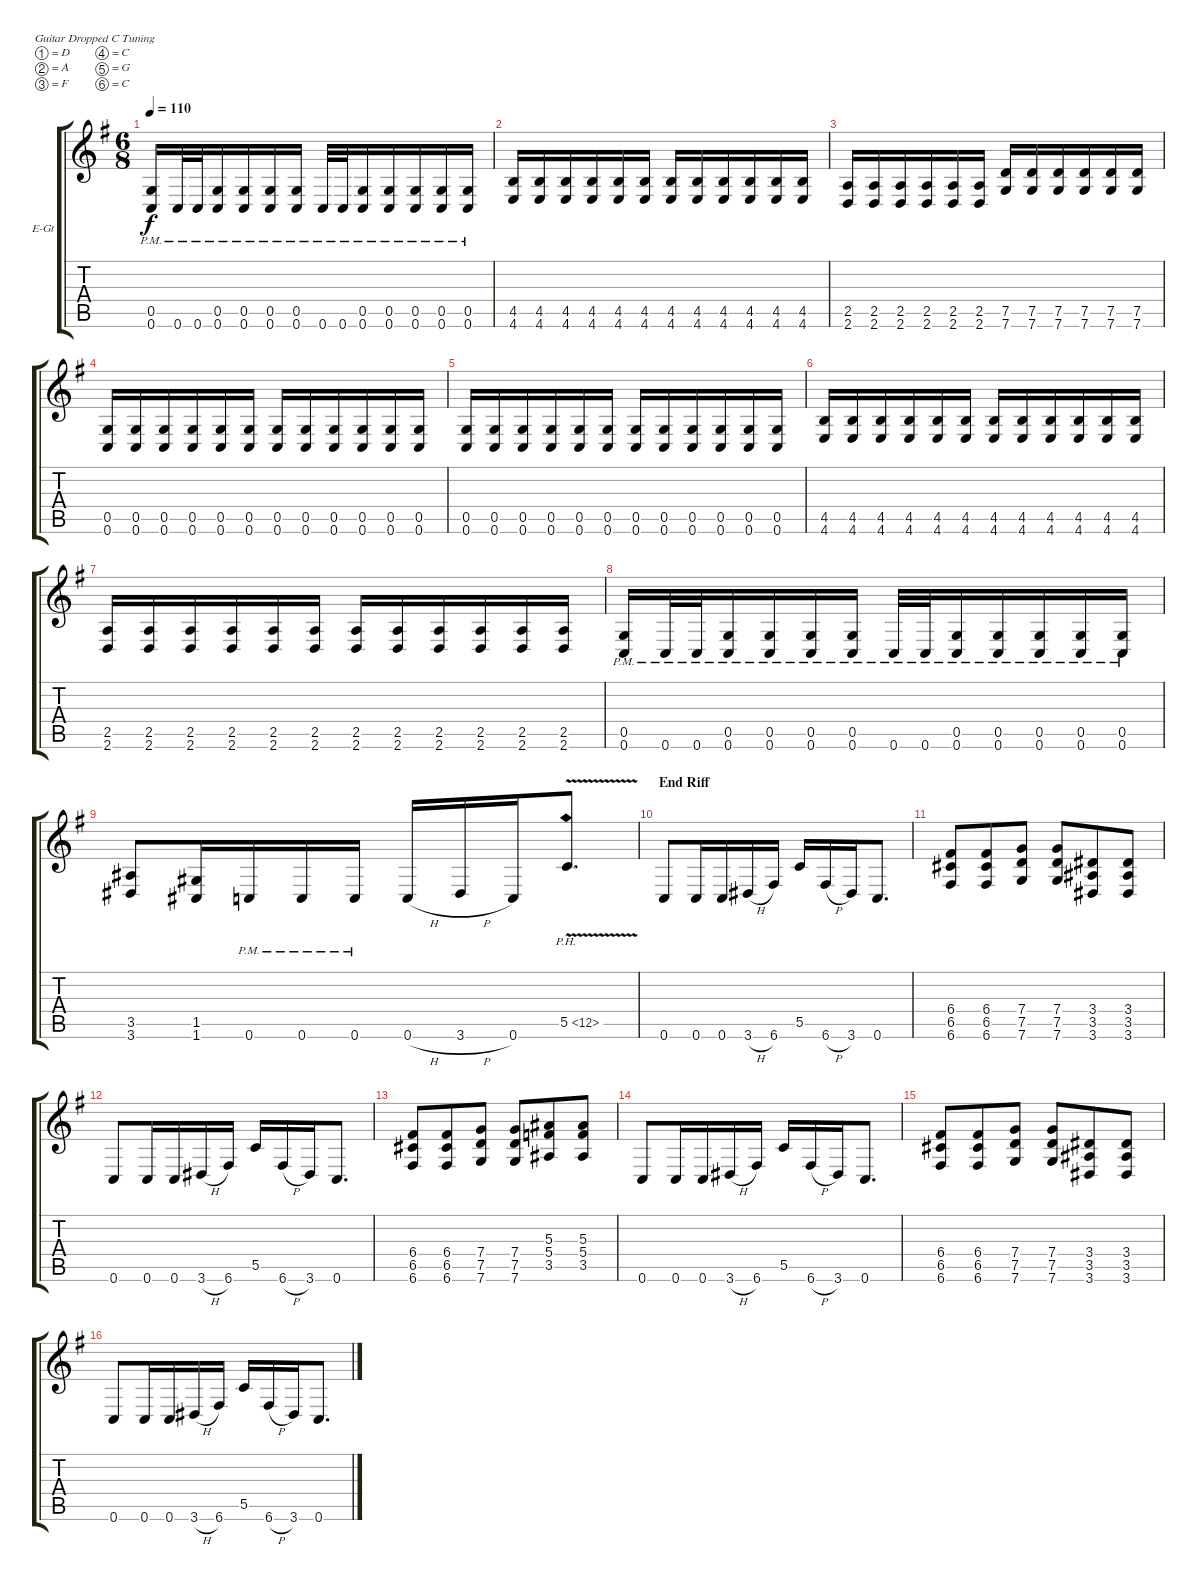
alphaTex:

\bracketExtendMode groupsimilarinstruments
\firstSystemTrackNameOrientation horizontal
\otherSystemsTrackNameOrientation horizontal
\track ("Electric Guitar 1" "E-Gt") {instrument distortionguitar}
\staff {score tabs}
\tuning (D4 A3 F3 C3 G2 C2)
\ts (6 8)
\tempo 110
\clef g2
\ks eminor
(0.6{pm} 0.5{pm}).16{dy f} 0.6{pm}.32 0.6{pm}.32 (0.6{pm} 0.5{pm}).16 (0.6{pm} 0.5{pm}).16 (0.6{pm} 0.5{pm}).16 (0.6{pm} 0.5{pm}).16 0.6{pm}.32 0.6{pm}.32 (0.6{pm} 0.5{pm}).16 (0.6{pm} 0.5{pm}).16 (0.6{pm} 0.5{pm}).16 (0.6{pm} 0.5{pm}).16 (0.6{pm} 0.5{pm}).16 |
(4.6 4.5).16 (4.5 4.6).16 (4.5 4.6).16 (4.5 4.6).16 (4.5 4.6).16 (4.5 4.6).16 (4.6 4.5).16 (4.5 4.6).16 (4.5 4.6).16 (4.5 4.6).16 (4.5 4.6).16 (4.5 4.6).16 |
(2.5 2.6).16 (2.5 2.6).16 (2.5 2.6).16 (2.5 2.6).16 (2.5 2.6).16 (2.5 2.6).16 (7.5 7.6).16 (7.5 7.6).16 (7.5 7.6).16 (7.5 7.6).16 (7.5 7.6).16 (7.5 7.6).16 |
(0.6 0.5).16 (0.6 0.5).16 (0.6 0.5).16 (0.6 0.5).16 (0.6 0.5).16 (0.6 0.5).16 (0.6 0.5).16 (0.6 0.5).16 (0.6 0.5).16 (0.6 0.5).16 (0.6 0.5).16 (0.6 0.5).16 |
(0.6 0.5).16 (0.6 0.5).16 (0.6 0.5).16 (0.6 0.5).16 (0.6 0.5).16 (0.6 0.5).16 (0.6 0.5).16 (0.6 0.5).16 (0.6 0.5).16 (0.6 0.5).16 (0.6 0.5).16 (0.6 0.5).16 |
(4.6 4.5).16 (4.5 4.6).16 (4.5 4.6).16 (4.5 4.6).16 (4.5 4.6).16 (4.5 4.6).16 (4.6 4.5).16 (4.5 4.6).16 (4.5 4.6).16 (4.5 4.6).16 (4.5 4.6).16 (4.5 4.6).16 |
(2.5 2.6).16 (2.5 2.6).16 (2.5 2.6).16 (2.5 2.6).16 (2.5 2.6).16 (2.5 2.6).16 (2.5 2.6).16 (2.5 2.6).16 (2.5 2.6).16 (2.5 2.6).16 (2.5 2.6).16 (2.5 2.6).16 |
(0.6{pm} 0.5{pm}).16 0.6{pm}.32 0.6{pm}.32 (0.6{pm} 0.5{pm}).16 (0.6{pm} 0.5{pm}).16 (0.6{pm} 0.5{pm}).16 (0.6{pm} 0.5{pm}).16 0.6{pm}.32 0.6{pm}.32 (0.6{pm} 0.5{pm}).16 (0.6{pm} 0.5{pm}).16 (0.6{pm} 0.5{pm}).16 (0.6{pm} 0.5{pm}).16 (0.6{pm} 0.5{pm}).16 |
(3.6 3.5).8 (1.5 1.6).16 0.6{pm}.16 0.6{pm}.16 0.6{pm}.16 0.6{h}.16 3.6{h}.16 0.6.16 5.5{ph 7 v}.8{d} |
\section ("" "End Riff")
0.6.8 0.6.16 0.6.16 3.6{h}.16 6.6.16 5.5.16 6.6{h}.16 3.6.16 0.6.8{d} |
(6.6 6.5 6.4).8 (6.6 6.5 6.4).8 (7.6 7.5 7.4).8 (7.6 7.5 7.4).8 (3.6 3.5 3.4).8 (3.6 3.5 3.4).8 |
0.6.8 0.6.16 0.6.16 3.6{h}.16 6.6.16 5.5.16 6.6{h}.16 3.6.16 0.6.8{d} |
(6.6 6.5 6.4).8 (6.6 6.5 6.4).8 (7.6 7.5 7.4).8 (7.6 7.5 7.4).8 (3.5 5.4 5.3).8 (3.5 5.4 5.3).8 |
0.6.8 0.6.16 0.6.16 3.6{h}.16 6.6.16 5.5.16 6.6{h}.16 3.6.16 0.6.8{d} |
(6.6 6.5 6.4).8 (6.6 6.5 6.4).8 (7.6 7.5 7.4).8 (7.6 7.5 7.4).8 (3.6 3.5 3.4).8 (3.6 3.5 3.4).8 |
0.6.8 0.6.16 0.6.16 3.6{h}.16 6.6.16 5.5.16 6.6{h}.16 3.6.16 0.6.8{d}
